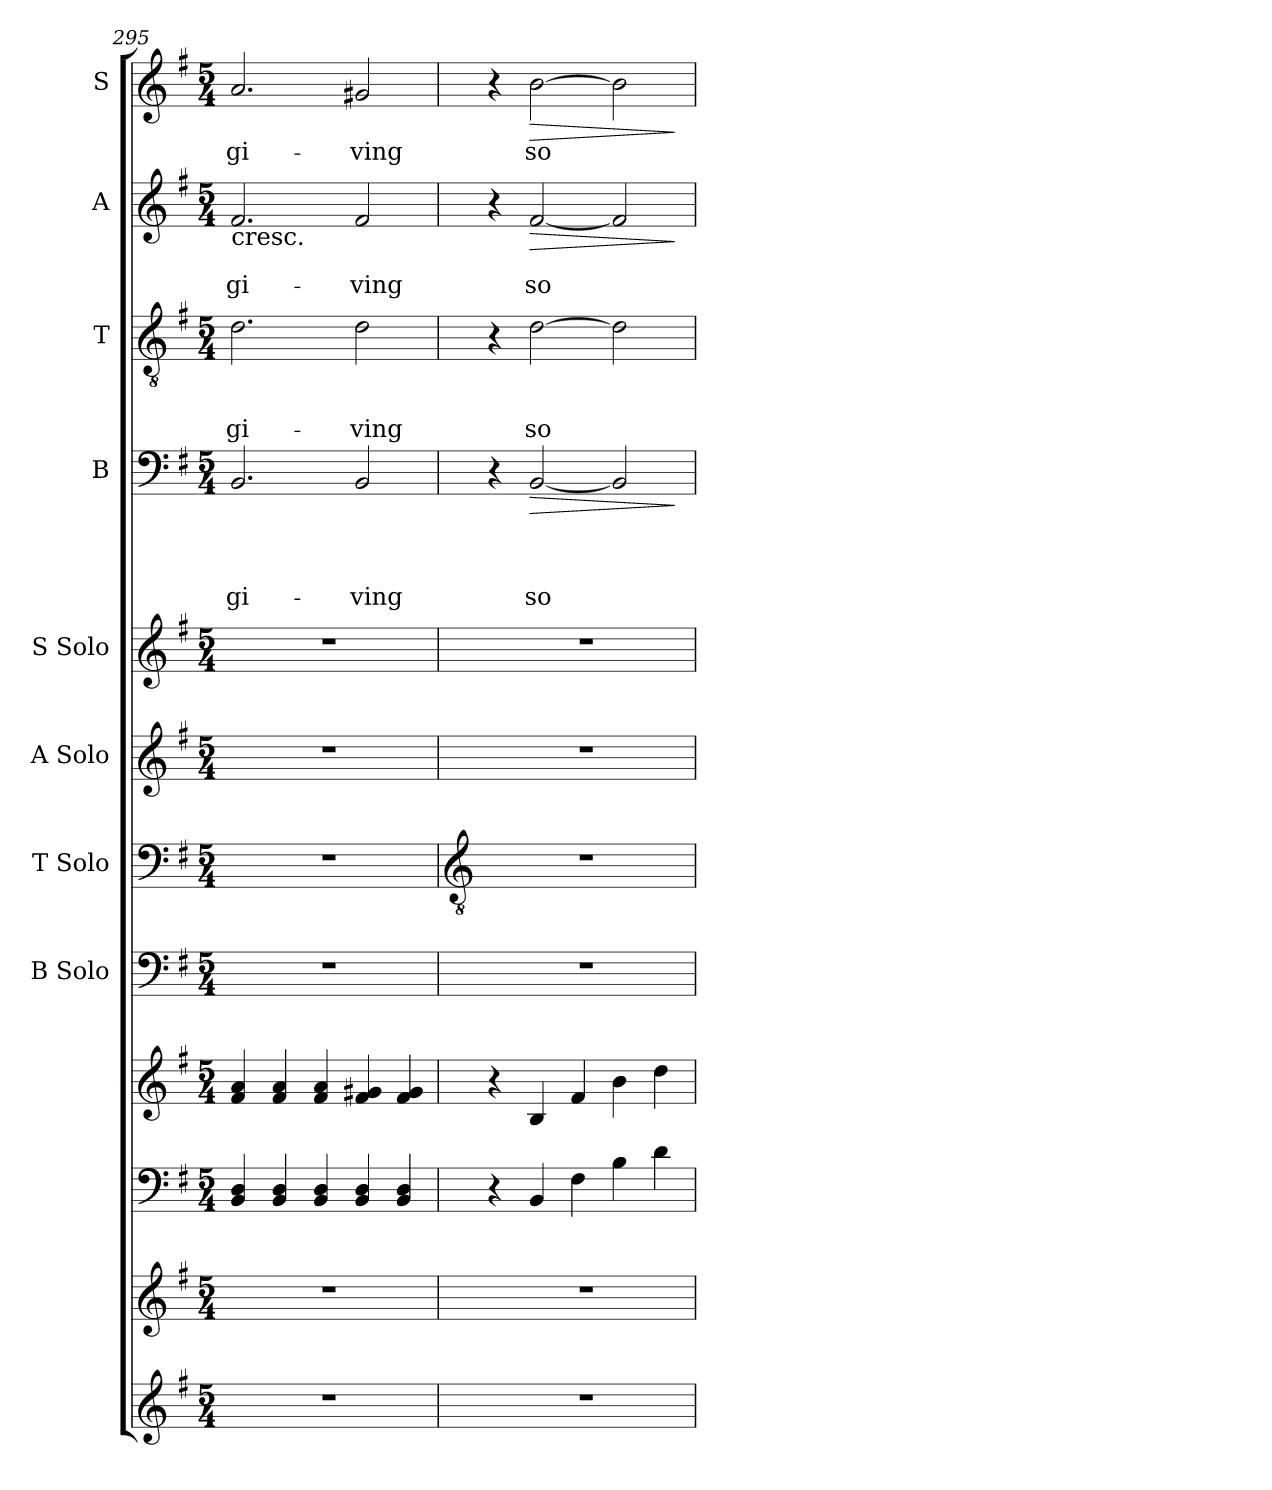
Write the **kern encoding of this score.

**kern	**kern	**kern	**kern	**kern	**kern	**kern	**kern	**kern	**text	**text	**text	**text	**dynam	**kern	**text	**text	**text	**kern	**text	**text	**dynam	**kern	**text	**dynam
*part12	*part11	*part10	*part9	*part8	*part7	*part6	*part5	*part4	*part4	*part4	*part4	*part4	*part4	*part3	*part3	*part3	*part3	*part2	*part2	*part2	*part2	*part1	*part1	*part1
*staff12	*staff11	*staff10	*staff9	*staff8	*staff7	*staff6	*staff5	*staff4	*staff4	*staff4	*staff4	*staff4	*staff4	*staff3	*staff3	*staff3	*staff3	*staff2	*staff2	*staff2	*staff2	*staff1	*staff1	*staff1
*	*	*	*	*I"B Solo	*I"T Solo	*I"A Solo	*I"S Solo	*I"B	*	*	*	*	*	*I"T	*	*	*	*I"A	*	*	*	*I"S	*	*
*clefG2	*clefG2	*clefF4	*clefG2	*clefF4	*clefF4	*clefG2	*clefG2	*clefF4	*	*	*	*	*	*clefGv2	*	*	*	*clefG2	*	*	*	*clefG2	*	*
*k[f#]	*k[f#]	*k[f#]	*k[f#]	*k[f#]	*k[f#]	*k[f#]	*k[f#]	*k[f#]	*	*	*	*	*	*k[f#]	*	*	*	*k[f#]	*	*	*	*k[f#]	*	*
*G:	*G:	*G:	*G:	*G:	*G:	*G:	*G:	*G:	*	*	*	*	*	*G:	*	*	*	*G:	*	*	*	*G:	*	*
*M5/4	*M5/4	*M5/4	*M5/4	*M5/4	*M5/4	*M5/4	*M5/4	*M5/4	*	*	*	*	*	*M5/4	*	*	*	*M5/4	*	*	*	*M5/4	*	*
=295	=295	=295	=295	=295	=295	=295	=295	=295	=295	=295	=295	=295	=295	=295	=295	=295	=295	=295	=295	=295	=295	=295	=295	=295
!	!	!	!	!	!	!	!	!	!	!	!	!	!	!	!	!	!	!LO:TX:b:t=cresc.	!	!	!	!	!	!
!	!	!	!	!	!	!	!	!	!	!	!	!LO:LY:b	!	!	!	!	!LO:LY:b	!	!	!LO:LY:b	!	!	!LO:LY:b	!
4%5r	4%5r	4BB/ 4D/	4f#/ 4a/	4%5r	4%5r	4%5r	4%5r	2.BB/	.	.	.	-gi-	.	2.d\	.	.	-gi-	2.f#/	.	-gi-	.	2.a/	-gi-	.
.	.	4BB/ 4D/	4f#/ 4a/	.	.	.	.	.	.	.	.	.	.	.	.	.	.	.	.	.	.	.	.	.
.	.	4BB/ 4D/	4f#/ 4a/	.	.	.	.	.	.	.	.	.	.	.	.	.	.	.	.	.	.	.	.	.
!	!	!	!	!	!	!	!	!	!	!	!	!LO:LY:b	!	!	!	!	!LO:LY:b	!	!	!LO:LY:b	!	!	!LO:LY:b	!
.	.	4BB/ 4D/	4f#/ 4g#X/	.	.	.	.	2BB/	.	.	.	-ving	.	2d\	.	.	-ving	2f#/	.	-ving	.	2g#X/	-ving	.
.	.	4BB/ 4D/	4f#/ 4g#/	.	.	.	.	.	.	.	.	.	.	.	.	.	.	.	.	.	.	.	.	.
!!LO:PB:g=z
=296	=296	=296	=296	=296	=296	=296	=296	=296	=296	=296	=296	=296	=296	=296	=296	=296	=296	=296	=296	=296	=296	=296	=296	=296
*	*	*	*	*	*clefGv2	*	*	*	*	*	*	*	*	*	*	*	*	*	*	*	*	*	*	*
!	!	!	!	!LO:N:vis=1	!LO:N:vis=1	!	!LO:N:vis=1	!	!	!	!	!	!	!	!	!	!	!	!	!	!	!	!	!
4%5r	4%5r	4r	4r	4%5r	4%5r	4%5r	4%5r	4r	.	.	.	.	.	4r	.	.	.	4r	.	.	.	4r	.	.
!	!	!	!	!	!	!	!	!	!	!	!	!LO:LY:b	!LO:HP:b	!	!	!	!LO:LY:b	!	!	!LO:LY:b	!LO:HP:b	!	!LO:LY:b	!LO:HP:b
.	.	4BB/	4B/	.	.	.	.	[<2BB/	.	.	.	so	>	[>2d\	.	.	so	[<2f#/	.	so	>	[>2b\	so	>
.	.	4F#\	4f#/	.	.	.	.	.	.	.	.	.	.	.	.	.	.	.	.	.	.	.	.	.
.	.	4B\	4b\	.	.	.	.	2BB/]	.	.	.	.	.	2d\]	.	.	.	2f#/]	.	.	.	2b\]	.	.
.	.	4d\	4dd\	.	.	.	.	.	.	.	.	.	.	.	.	.	.	.	.	.	.	.	.	.
.	.	.	.	.	.	.	.	.	.	.	.	.	]	.	.	.	.	.	.	.	]	.	.	]
=	=	=	=	=	=	=	=	=	=	=	=	=	=	=	=	=	=	=	=	=	=	=	=	=
*-	*-	*-	*-	*-	*-	*-	*-	*-	*-	*-	*-	*-	*-	*-	*-	*-	*-	*-	*-	*-	*-	*-	*-	*-
